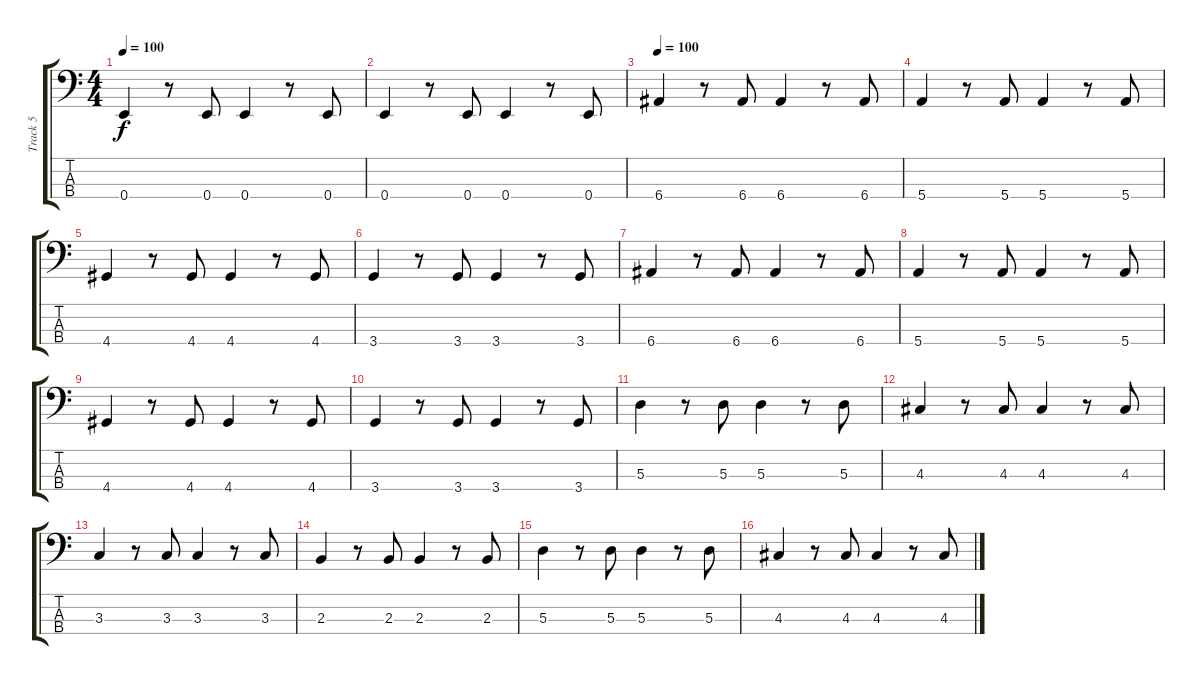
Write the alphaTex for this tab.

\track ("Track 5" "Track 5") {instrument electricbassfinger}
\staff {score tabs}
\tuning (G2 D2 A1 E1) {hide}
\ts (4 4)
\tempo 100
\clef f4
\ks c
0.4.4{dy f} r.8 0.4.8 0.4.4 r.8 0.4.8 |
0.4.4 r.8 0.4.8 0.4.4 r.8 0.4.8 |
\tempo 100
6.4.4 r.8 6.4.8 6.4.4 r.8 6.4.8 |
5.4.4 r.8 5.4.8 5.4.4 r.8 5.4.8 |
4.4.4 r.8 4.4.8 4.4.4 r.8 4.4.8 |
3.4.4 r.8 3.4.8 3.4.4 r.8 3.4.8 |
6.4.4 r.8 6.4.8 6.4.4 r.8 6.4.8 |
5.4.4 r.8 5.4.8 5.4.4 r.8 5.4.8 |
4.4.4 r.8 4.4.8 4.4.4 r.8 4.4.8 |
3.4.4 r.8 3.4.8 3.4.4 r.8 3.4.8 |
5.3.4 r.8 5.3.8 5.3.4 r.8 5.3.8 |
4.3.4 r.8 4.3.8 4.3.4 r.8 4.3.8 |
3.3.4 r.8 3.3.8 3.3.4 r.8 3.3.8 |
2.3.4 r.8 2.3.8 2.3.4 r.8 2.3.8 |
5.3.4 r.8 5.3.8 5.3.4 r.8 5.3.8 |
4.3.4 r.8 4.3.8 4.3.4 r.8 4.3.8
